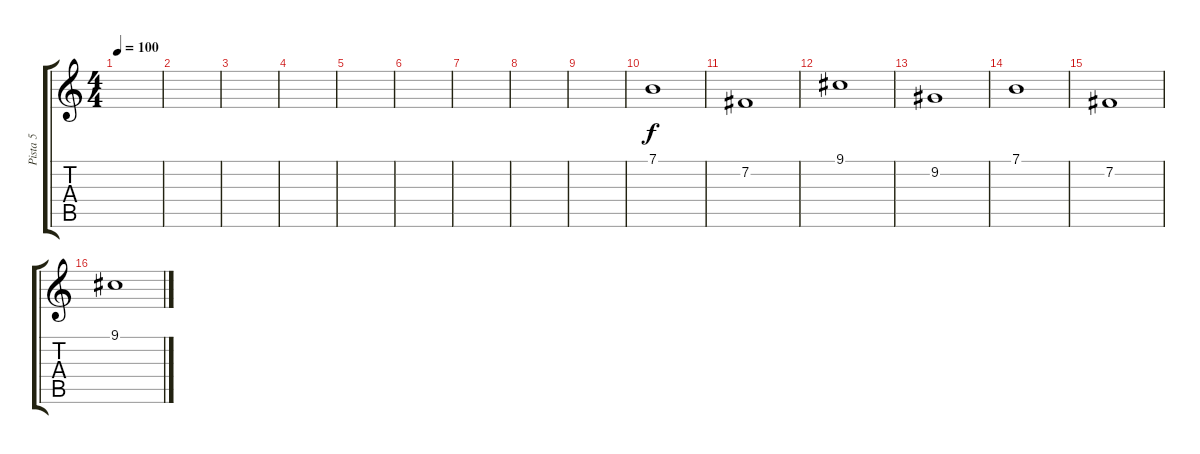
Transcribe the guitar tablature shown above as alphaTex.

\track ("Pista 5" "Pista 5") {instrument fx7echoes}
\staff {score tabs}
\tuning (E4 B3 G3 D3 A2 E2) {hide}
\ts (4 4)
\tempo 100
\clef g2
\ks c
|
|
|
|
|
|
|
|
|
7.1.1{instrument fx7echoes} |
7.2.1 |
9.1.1 |
9.2.1 |
7.1.1 |
7.2.1 |
9.1.1
